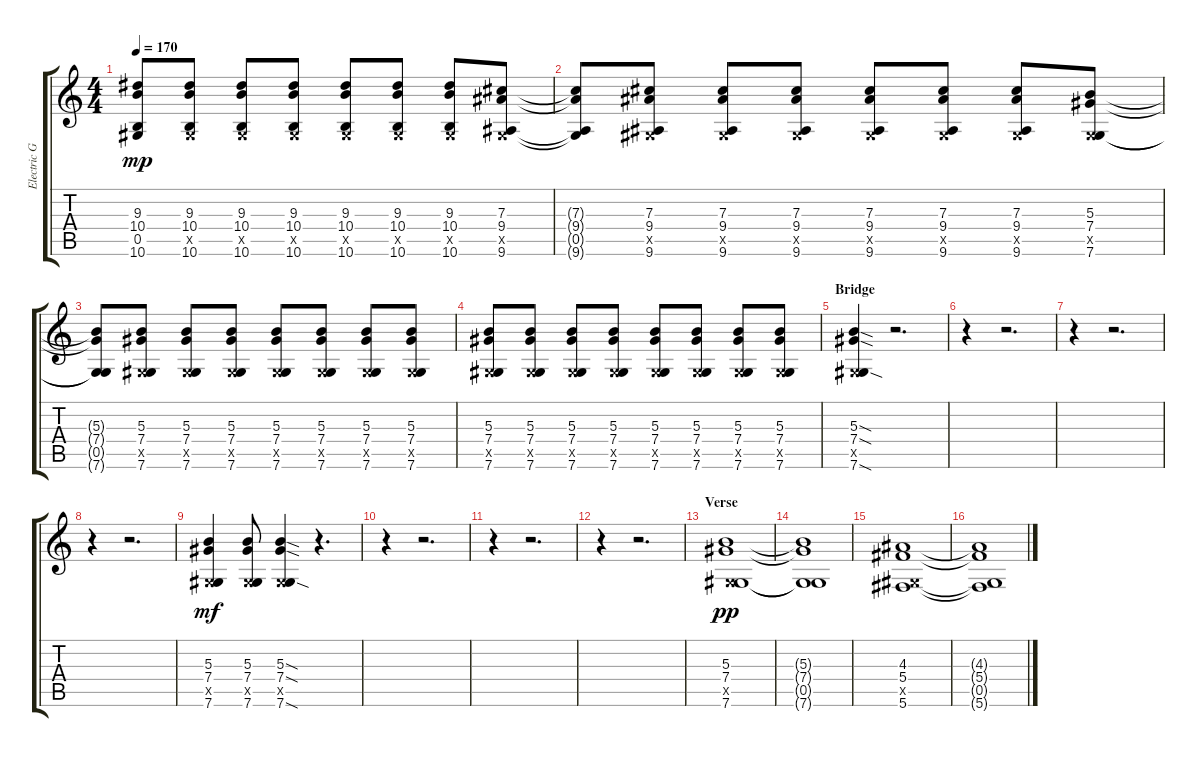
\track ("Electric Guitar" "Electric G") {instrument distortionguitar}
\staff {score tabs}
\tuning (Eb4 Bb3 Gb3 Db3 Ab2 Db2) {hide}
\ts (4 4)
\tempo 170
\clef g2
\ks c
(9.3{t} 10.4{t} 0.5{t} 10.6{t}).8{dy mp} (9.3 10.4 0.5{x} 10.6).8 (9.3 10.4 0.5{x} 10.6).8 (9.3 10.4 0.5{x} 10.6).8 (9.3 10.4 0.5{x} 10.6).8 (9.3 10.4 0.5{x} 10.6).8 (9.3 10.4 0.5{x} 10.6).8 (7.3 9.4 0.5{x} 9.6).8 |
(7.3{t} 9.4{t} 0.5{t} 9.6{t}).8 (7.3 9.4 0.5{x} 9.6).8 (7.3 9.4 0.5{x} 9.6).8 (7.3 9.4 0.5{x} 9.6).8 (7.3 9.4 0.5{x} 9.6).8 (7.3 9.4 0.5{x} 9.6).8 (7.3 9.4 0.5{x} 9.6).8 (5.3 7.4 0.5{x} 7.6).8 |
(5.3{t} 7.4{t} 0.5{t} 7.6{t}).8 (5.3 7.4 0.5{x} 7.6).8 (5.3 7.4 0.5{x} 7.6).8 (5.3 7.4 0.5{x} 7.6).8 (5.3 7.4 0.5{x} 7.6).8 (5.3 7.4 0.5{x} 7.6).8 (5.3 7.4 0.5{x} 7.6).8 (5.3 7.4 0.5{x} 7.6).8 |
(5.3 7.4 0.5{x} 7.6).8 (5.3 7.4 0.5{x} 7.6).8 (5.3 7.4 0.5{x} 7.6).8 (5.3 7.4 0.5{x} 7.6).8 (5.3 7.4 0.5{x} 7.6).8 (5.3 7.4 0.5{x} 7.6).8 (5.3 7.4 0.5{x} 7.6).8 (5.3 7.4 0.5{x} 7.6).8 |
\section ("" "Bridge")
(5.3{sod} 7.4{sod} 0.5{x} 7.6{sod}).4 r.2{d} |
r.4 r.2{d} |
r.4 r.2{d} |
r.4 r.2{d} |
(5.3 7.4 0.5{x} 7.6).4{dy mf} (5.3 7.4 0.5{x} 7.6).8 (5.3{sod} 7.4{sod} 0.5{x} 7.6{sod}).4 r.4{d} |
r.4 r.2{d} |
r.4 r.2{d} |
r.4 r.2{d} |
\section ("" "Verse")
(5.3 7.4 0.5{x} 7.6).1{dy pp} |
(5.3{t} 7.4{t} 0.5{t} 7.6{t}).1 |
(4.3 5.4 0.5{x} 5.6).1 |
(4.3{t} 5.4{t} 0.5{t} 5.6{t}).1
